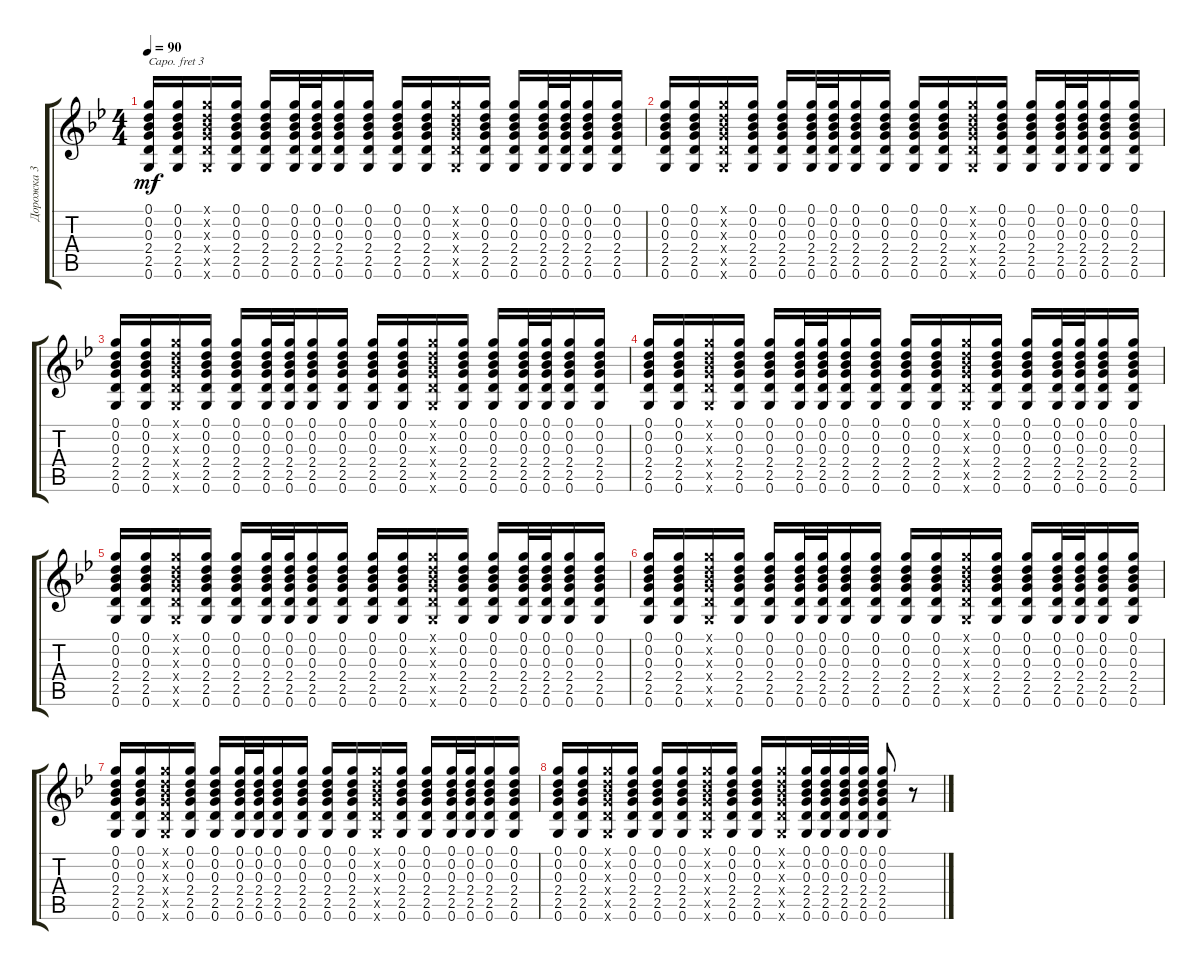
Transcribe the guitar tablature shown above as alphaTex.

\track ("Дорожка 3" "Дорожка 3") {instrument acousticguitarsteel}
\staff {score tabs}
\capo 3
\tuning (E4 B3 G3 D3 A2 E2) {hide}
\ts (4 4)
\tempo 90
\clef g2
\ks bb
(0.1 0.2 0.3 2.4 2.5 0.6).16{dy mf} (0.1 0.2 0.3 2.4 2.5 0.6).16 (0.1{x} 0.2{x} 0.3{x} 2.4{x} 2.5{x} 0.6{x}).16 (0.1 0.2 0.3 2.4 2.5 0.6).16 (0.1 0.2 0.3 2.4 2.5 0.6).16 (0.1 0.2 0.3 2.4 2.5 0.6).32 (0.1 0.2 0.3 2.4 2.5 0.6).32 (0.1 0.2 0.3 2.4 2.5 0.6).16 (0.1 0.2 0.3 2.4 2.5 0.6).16 (0.1 0.2 0.3 2.4 2.5 0.6).16 (0.1 0.2 0.3 2.4 2.5 0.6).16 (0.1{x} 0.2{x} 0.3{x} 2.4{x} 2.5{x} 0.6{x}).16 (0.1 0.2 0.3 2.4 2.5 0.6).16 (0.1 0.2 0.3 2.4 2.5 0.6).16 (0.1 0.2 0.3 2.4 2.5 0.6).32 (0.1 0.2 0.3 2.4 2.5 0.6).32 (0.1 0.2 0.3 2.4 2.5 0.6).16 (0.1 0.2 0.3 2.4 2.5 0.6).16 |
(0.1 0.2 0.3 2.4 2.5 0.6).16 (0.1 0.2 0.3 2.4 2.5 0.6).16 (0.1{x} 0.2{x} 0.3{x} 2.4{x} 2.5{x} 0.6{x}).16 (0.1 0.2 0.3 2.4 2.5 0.6).16 (0.1 0.2 0.3 2.4 2.5 0.6).16 (0.1 0.2 0.3 2.4 2.5 0.6).32 (0.1 0.2 0.3 2.4 2.5 0.6).32 (0.1 0.2 0.3 2.4 2.5 0.6).16 (0.1 0.2 0.3 2.4 2.5 0.6).16 (0.1 0.2 0.3 2.4 2.5 0.6).16 (0.1 0.2 0.3 2.4 2.5 0.6).16 (0.1{x} 0.2{x} 0.3{x} 2.4{x} 2.5{x} 0.6{x}).16 (0.1 0.2 0.3 2.4 2.5 0.6).16 (0.1 0.2 0.3 2.4 2.5 0.6).16 (0.1 0.2 0.3 2.4 2.5 0.6).32 (0.1 0.2 0.3 2.4 2.5 0.6).32 (0.1 0.2 0.3 2.4 2.5 0.6).16 (0.1 0.2 0.3 2.4 2.5 0.6).16 |
(0.1 0.2 0.3 2.4 2.5 0.6).16 (0.1 0.2 0.3 2.4 2.5 0.6).16 (0.1{x} 0.2{x} 0.3{x} 2.4{x} 2.5{x} 0.6{x}).16 (0.1 0.2 0.3 2.4 2.5 0.6).16 (0.1 0.2 0.3 2.4 2.5 0.6).16 (0.1 0.2 0.3 2.4 2.5 0.6).32 (0.1 0.2 0.3 2.4 2.5 0.6).32 (0.1 0.2 0.3 2.4 2.5 0.6).16 (0.1 0.2 0.3 2.4 2.5 0.6).16 (0.1 0.2 0.3 2.4 2.5 0.6).16 (0.1 0.2 0.3 2.4 2.5 0.6).16 (0.1{x} 0.2{x} 0.3{x} 2.4{x} 2.5{x} 0.6{x}).16 (0.1 0.2 0.3 2.4 2.5 0.6).16 (0.1 0.2 0.3 2.4 2.5 0.6).16 (0.1 0.2 0.3 2.4 2.5 0.6).32 (0.1 0.2 0.3 2.4 2.5 0.6).32 (0.1 0.2 0.3 2.4 2.5 0.6).16 (0.1 0.2 0.3 2.4 2.5 0.6).16 |
(0.1 0.2 0.3 2.4 2.5 0.6).16 (0.1 0.2 0.3 2.4 2.5 0.6).16 (0.1{x} 0.2{x} 0.3{x} 2.4{x} 2.5{x} 0.6{x}).16 (0.1 0.2 0.3 2.4 2.5 0.6).16 (0.1 0.2 0.3 2.4 2.5 0.6).16 (0.1 0.2 0.3 2.4 2.5 0.6).32 (0.1 0.2 0.3 2.4 2.5 0.6).32 (0.1 0.2 0.3 2.4 2.5 0.6).16 (0.1 0.2 0.3 2.4 2.5 0.6).16 (0.1 0.2 0.3 2.4 2.5 0.6).16 (0.1 0.2 0.3 2.4 2.5 0.6).16 (0.1{x} 0.2{x} 0.3{x} 2.4{x} 2.5{x} 0.6{x}).16 (0.1 0.2 0.3 2.4 2.5 0.6).16 (0.1 0.2 0.3 2.4 2.5 0.6).16 (0.1 0.2 0.3 2.4 2.5 0.6).32 (0.1 0.2 0.3 2.4 2.5 0.6).32 (0.1 0.2 0.3 2.4 2.5 0.6).16 (0.1 0.2 0.3 2.4 2.5 0.6).16 |
(0.1 0.2 0.3 2.4 2.5 0.6).16 (0.1 0.2 0.3 2.4 2.5 0.6).16 (0.1{x} 0.2{x} 0.3{x} 2.4{x} 2.5{x} 0.6{x}).16 (0.1 0.2 0.3 2.4 2.5 0.6).16 (0.1 0.2 0.3 2.4 2.5 0.6).16 (0.1 0.2 0.3 2.4 2.5 0.6).32 (0.1 0.2 0.3 2.4 2.5 0.6).32 (0.1 0.2 0.3 2.4 2.5 0.6).16 (0.1 0.2 0.3 2.4 2.5 0.6).16 (0.1 0.2 0.3 2.4 2.5 0.6).16 (0.1 0.2 0.3 2.4 2.5 0.6).16 (0.1{x} 0.2{x} 0.3{x} 2.4{x} 2.5{x} 0.6{x}).16 (0.1 0.2 0.3 2.4 2.5 0.6).16 (0.1 0.2 0.3 2.4 2.5 0.6).16 (0.1 0.2 0.3 2.4 2.5 0.6).32 (0.1 0.2 0.3 2.4 2.5 0.6).32 (0.1 0.2 0.3 2.4 2.5 0.6).16 (0.1 0.2 0.3 2.4 2.5 0.6).16 |
(0.1 0.2 0.3 2.4 2.5 0.6).16 (0.1 0.2 0.3 2.4 2.5 0.6).16 (0.1{x} 0.2{x} 0.3{x} 2.4{x} 2.5{x} 0.6{x}).16 (0.1 0.2 0.3 2.4 2.5 0.6).16 (0.1 0.2 0.3 2.4 2.5 0.6).16 (0.1 0.2 0.3 2.4 2.5 0.6).32 (0.1 0.2 0.3 2.4 2.5 0.6).32 (0.1 0.2 0.3 2.4 2.5 0.6).16 (0.1 0.2 0.3 2.4 2.5 0.6).16 (0.1 0.2 0.3 2.4 2.5 0.6).16 (0.1 0.2 0.3 2.4 2.5 0.6).16 (0.1{x} 0.2{x} 0.3{x} 2.4{x} 2.5{x} 0.6{x}).16 (0.1 0.2 0.3 2.4 2.5 0.6).16 (0.1 0.2 0.3 2.4 2.5 0.6).16 (0.1 0.2 0.3 2.4 2.5 0.6).32 (0.1 0.2 0.3 2.4 2.5 0.6).32 (0.1 0.2 0.3 2.4 2.5 0.6).16 (0.1 0.2 0.3 2.4 2.5 0.6).16 |
(0.1 0.2 0.3 2.4 2.5 0.6).16 (0.1 0.2 0.3 2.4 2.5 0.6).16 (0.1{x} 0.2{x} 0.3{x} 2.4{x} 2.5{x} 0.6{x}).16 (0.1 0.2 0.3 2.4 2.5 0.6).16 (0.1 0.2 0.3 2.4 2.5 0.6).16 (0.1 0.2 0.3 2.4 2.5 0.6).32 (0.1 0.2 0.3 2.4 2.5 0.6).32 (0.1 0.2 0.3 2.4 2.5 0.6).16 (0.1 0.2 0.3 2.4 2.5 0.6).16 (0.1 0.2 0.3 2.4 2.5 0.6).16 (0.1 0.2 0.3 2.4 2.5 0.6).16 (0.1{x} 0.2{x} 0.3{x} 2.4{x} 2.5{x} 0.6{x}).16 (0.1 0.2 0.3 2.4 2.5 0.6).16 (0.1 0.2 0.3 2.4 2.5 0.6).16 (0.1 0.2 0.3 2.4 2.5 0.6).32 (0.1 0.2 0.3 2.4 2.5 0.6).32 (0.1 0.2 0.3 2.4 2.5 0.6).16 (0.1 0.2 0.3 2.4 2.5 0.6).16 |
(0.1 0.2 0.3 2.4 2.5 0.6).16 (0.1 0.2 0.3 2.4 2.5 0.6).16 (0.1{x} 0.2{x} 0.3{x} 2.4{x} 2.5{x} 0.6{x}).16 (0.1 0.2 0.3 2.4 2.5 0.6).16 (0.1 0.2 0.3 2.4 2.5 0.6).16 (0.1 0.2 0.3 2.4 2.5 0.6).16 (0.1{x} 0.2{x} 0.3{x} 2.4{x} 2.5{x} 0.6{x}).16 (0.1 0.2 0.3 2.4 2.5 0.6).16 (0.1 0.2 0.3 2.4 2.5 0.6).16 (0.1{x} 0.2{x} 0.3{x} 2.4{x} 2.5{x} 0.6{x}).16 (0.1 0.2 0.3 2.4 2.5 0.6).32 (0.1 0.2 0.3 2.4 2.5 0.6).32 (0.1 0.2 0.3 2.4 2.5 0.6).32 (0.1 0.2 0.3 2.4 2.5 0.6).32 (0.1 0.2 0.3 2.4 2.5 0.6).8 r.8
